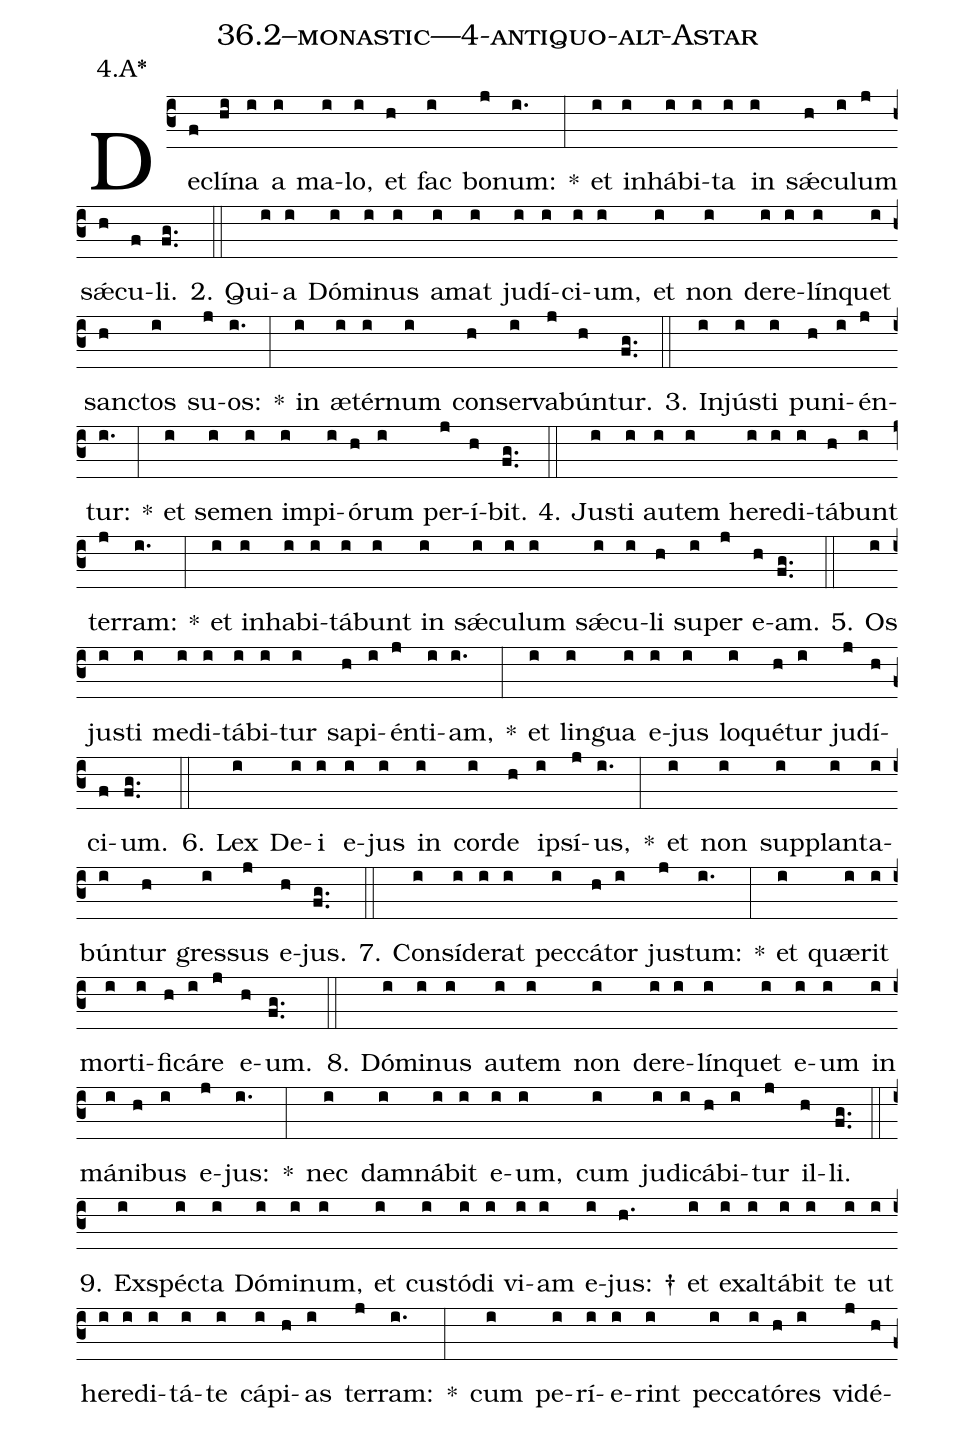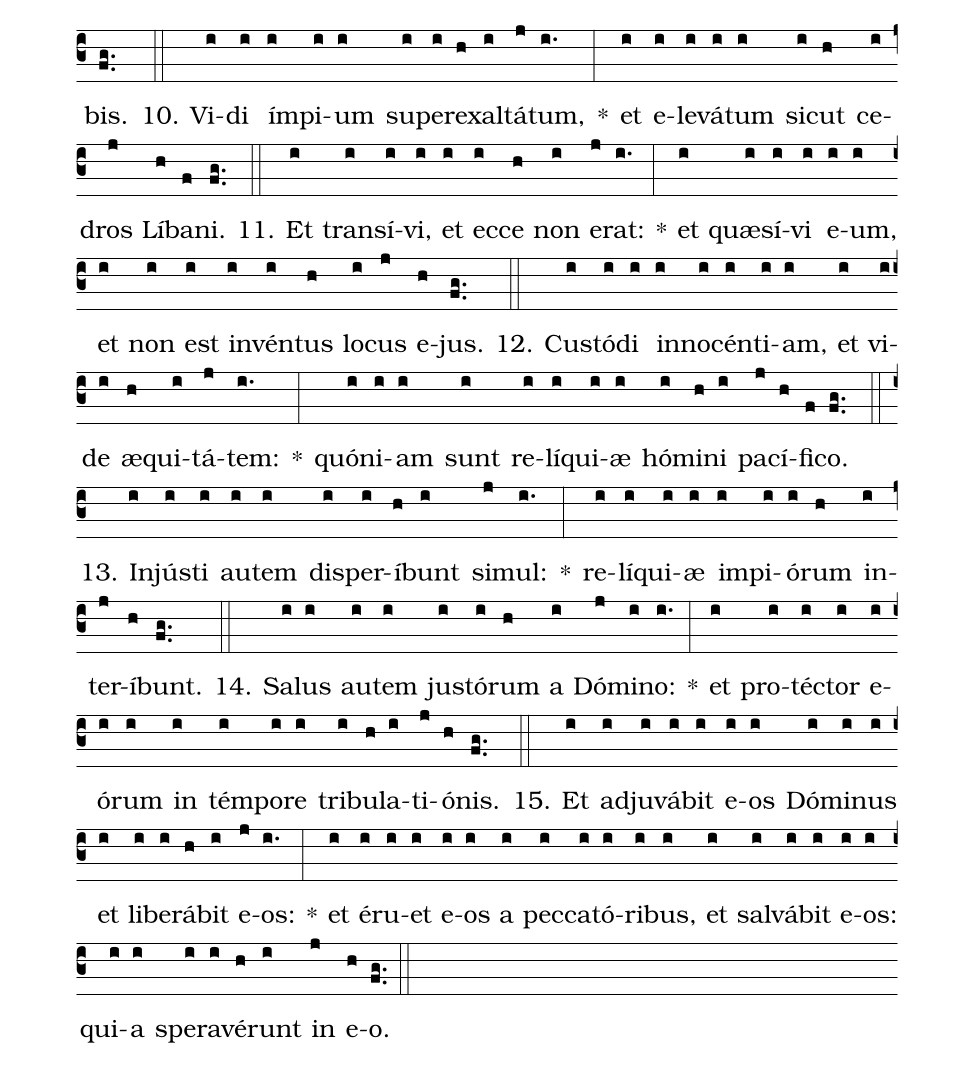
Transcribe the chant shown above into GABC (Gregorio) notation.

name: 36.2--monastic---4-antiquo-alt-Astar;
annotation: 4.A*;
%%
(c3)De(f)clí(hi)na(i) a(i) ma(i)lo,(i) et(h) fac(i) bo(j)num:(i.) *(:) et(i) in(i)há(i)bi(i)ta(i) in(i) sǽ(h)cu(i)lum(j) sǽ(h)cu(f)li.(fg..) (::)
2. Qui(i)a(i) Dó(i)mi(i)nus(i) a(i)mat(i) ju(i)dí(i)ci(i)um,(i) et(i) non(i) de(i)re(i)lín(i)quet(i) sanc(h)tos(i) su(j)os:(i.) *(:) in(i) æ(i)tér(i)num(i) con(h)ser(i)va(j)bún(h)tur.(fg..) (::)
3. In(i)jús(i)ti(i) pu(h)ni(i)én(j)tur:(i.) *(:) et(i) se(i)men(i) im(i)pi(i)ó(h)rum(i) per(j)í(h)bit.(fg..) (::)
4. Jus(i)ti(i) au(i)tem(i) he(i)re(i)di(i)tá(h)bunt(i) ter(j)ram:(i.) *(:) et(i) in(i)ha(i)bi(i)tá(i)bunt(i) in(i) sǽ(i)cu(i)lum(i) sǽ(i)cu(i)li(h) su(i)per(j) e(h)am.(fg..) (::)
5. Os(i) jus(i)ti(i) me(i)di(i)tá(i)bi(i)tur(i) sa(h)pi(i)én(j)ti(i)am,(i.) *(:) et(i) lin(i)gua(i) e(i)jus(i) lo(i)qué(h)tur(i) ju(j)dí(h)ci(f)um.(fg..) (::)
6. Lex(i) De(i)i(i) e(i)jus(i) in(i) cor(i)de(h) ip(i)sí(j)us,(i.) *(:) et(i) non(i) sup(i)plan(i)ta(i)bún(i)tur(h) gres(i)sus(j) e(h)jus.(fg..) (::)
7. Con(i)sí(i)de(i)rat(i) pec(i)cá(h)tor(i) jus(j)tum:(i.) *(:) et(i) quæ(i)rit(i) mor(i)ti(i)fi(h)cá(i)re(j) e(h)um.(fg..) (::)
8. Dó(i)mi(i)nus(i) au(i)tem(i) non(i) de(i)re(i)lín(i)quet(i) e(i)um(i) in(i) má(i)ni(h)bus(i) e(j)jus:(i.) *(:) nec(i) dam(i)ná(i)bit(i) e(i)um,(i) cum(i) ju(i)di(i)cá(h)bi(i)tur(j) il(h)li.(fg..) (::)
9. Ex(i)spéc(i)ta(i) Dó(i)mi(i)num,(i) et(i) cus(i)tó(i)di(i) vi(i)am(i) e(i)jus: †(h.) et(i) ex(i)al(i)tá(i)bit(i) te(i) ut(i) he(i)re(i)di(i)tá(i)te(i) cá(i)pi(h)as(i) ter(j)ram:(i.) *(:) cum(i) pe(i)rí(i)e(i)rint(i) pec(i)ca(i)tó(h)res(i) vi(j)dé(h)bis.(fg..) (::)
10. Vi(i)di(i) ím(i)pi(i)um(i) su(i)per(i)ex(h)al(i)tá(j)tum,(i.) *(:) et(i) e(i)le(i)vá(i)tum(i) sic(i)ut(h) ce(i)dros(j) Lí(h)ba(f)ni.(fg..) (::)
11. Et(i) trans(i)í(i)vi,(i) et(i) ec(i)ce(h) non(i) e(j)rat:(i.) *(:) et(i) quæ(i)sí(i)vi(i) e(i)um,(i) et(i) non(i) est(i) in(i)vén(i)tus(h) lo(i)cus(j) e(h)jus.(fg..) (::)
12. Cus(i)tó(i)di(i) in(i)no(i)cén(i)ti(i)am,(i) et(i) vi(i)de(i) æ(h)qui(i)tá(j)tem:(i.) *(:) quón(i)i(i)am(i) sunt(i) re(i)lí(i)qui(i)æ(i) hó(i)mi(h)ni(i) pa(j)cí(h)fi(f)co.(fg..) (::)
13. In(i)jús(i)ti(i) au(i)tem(i) dis(i)per(i)í(h)bunt(i) si(j)mul:(i.) *(:) re(i)lí(i)qui(i)æ(i) im(i)pi(i)ó(i)rum(h) in(i)ter(j)í(h)bunt.(fg..) (::)
14. Sa(i)lus(i) au(i)tem(i) jus(i)tó(i)rum(h) a(i) Dó(j)mi(i)no:(i.) *(:) et(i) pro(i)téc(i)tor(i) e(i)ó(i)rum(i) in(i) tém(i)po(i)re(i) tri(i)bu(h)la(i)ti(j)ó(h)nis.(fg..) (::)
15. Et(i) ad(i)ju(i)vá(i)bit(i) e(i)os(i) Dó(i)mi(i)nus(i) et(i) li(i)be(i)rá(h)bit(i) e(j)os:(i.) *(:) et(i) é(i)ru(i)et(i) e(i)os(i) a(i) pec(i)ca(i)tó(i)ri(i)bus,(i) et(i) sal(i)vá(i)bit(i) e(i)os:(i) qui(i)a(i) spe(i)ra(i)vé(h)runt(i) in(j) e(h)o.(fg..) (::)
